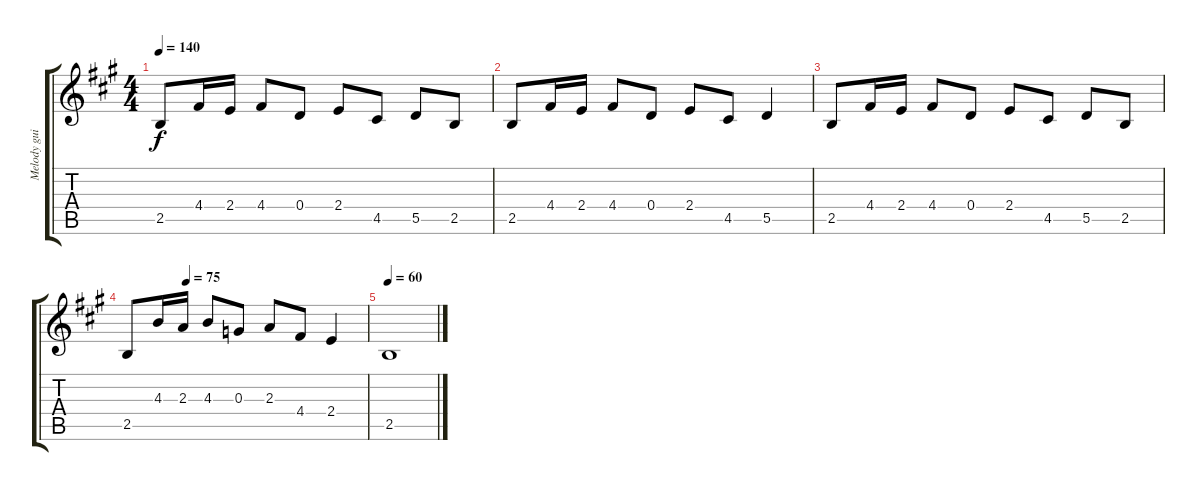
\track ("Melody guitar #1" "Melody gui") {instrument distortionguitar}
\staff {score tabs}
\tuning (E4 B3 G3 D3 A2 E2) {hide}
\ts (4 4)
\tempo 140
\clef g2
\ks f#minor
2.5.8{dy f} 4.4.16 2.4.16 4.4.8 0.4.8 2.4.8 4.5.8 5.5.8 2.5.8 |
2.5.8 4.4.16 2.4.16 4.4.8 0.4.8 2.4.8 4.5.8 5.5.4 |
2.5.8 4.4.16 2.4.16 4.4.8 0.4.8 2.4.8 4.5.8 5.5.8 2.5.8 |
\tempo (75 0.25)
2.5.8 4.3.16 2.3.16 4.3.8 0.3.8 2.3.8 4.4.8 2.4.4 |
\tempo 60
2.5.1
